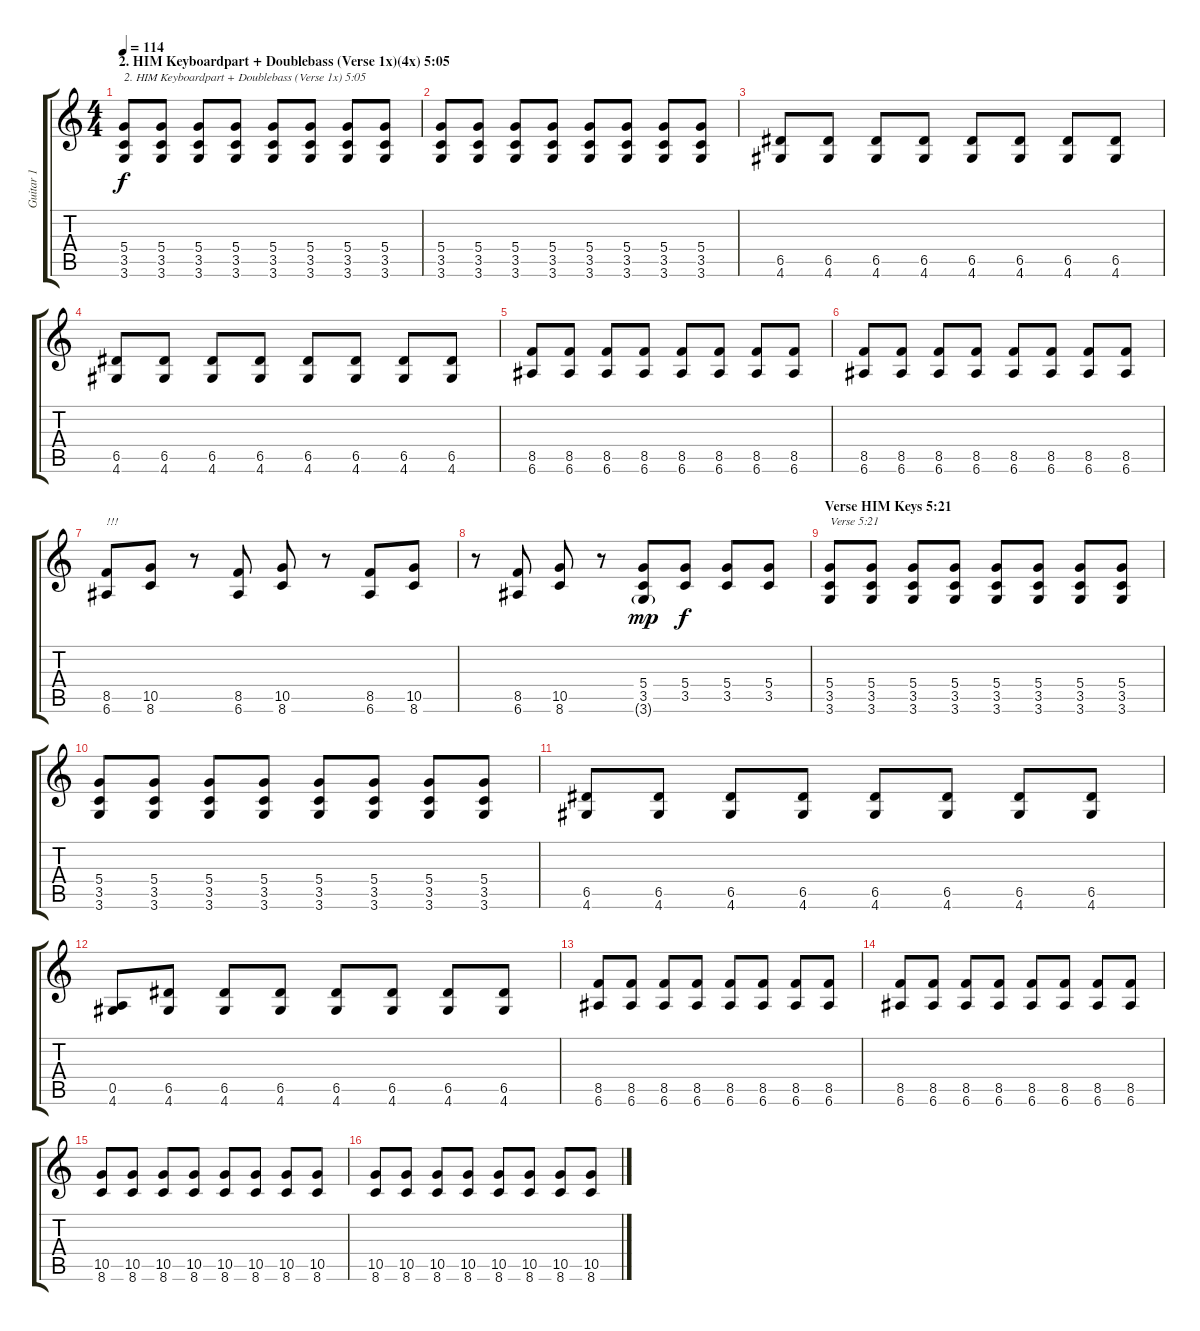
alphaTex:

\track ("Guitar 1" "Guitar 1") {instrument overdrivenguitar}
\staff {score tabs}
\tuning (E4 B3 G3 D3 A2 E2) {hide}
\ts (4 4)
\section ("" "2. HIM Keyboardpart + Doublebass (Verse 1x)(4x) 5:05")
\tempo 114
\clef g2
\ks c
(5.4 3.5 3.6).8{txt "2. HIM Keyboardpart + Doublebass (Verse 1x) 5:05" dy f} (5.4 3.5 3.6).8 (5.4 3.5 3.6).8 (5.4 3.5 3.6).8 (5.4 3.5 3.6).8 (5.4 3.5 3.6).8 (5.4 3.5 3.6).8 (5.4 3.5 3.6).8 |
(5.4 3.5 3.6).8 (5.4 3.5 3.6).8 (5.4 3.5 3.6).8 (5.4 3.5 3.6).8 (5.4 3.5 3.6).8 (5.4 3.5 3.6).8 (5.4 3.5 3.6).8 (5.4 3.5 3.6).8 |
(6.5 4.6).8 (6.5 4.6).8 (6.5 4.6).8 (6.5 4.6).8 (6.5 4.6).8 (6.5 4.6).8 (6.5 4.6).8 (6.5 4.6).8 |
(6.5 4.6).8 (6.5 4.6).8 (6.5 4.6).8 (6.5 4.6).8 (6.5 4.6).8 (6.5 4.6).8 (6.5 4.6).8 (6.5 4.6).8 |
(8.5 6.6).8 (8.5 6.6).8 (8.5 6.6).8 (8.5 6.6).8 (8.5 6.6).8 (8.5 6.6).8 (8.5 6.6).8 (8.5 6.6).8 |
(8.5 6.6).8 (8.5 6.6).8 (8.5 6.6).8 (8.5 6.6).8 (8.5 6.6).8 (8.5 6.6).8 (8.5 6.6).8 (8.5 6.6).8 |
(8.5 6.6).8{txt "!!!"} (10.5 8.6).8 r.8 (8.5 6.6).8 (10.5 8.6).8 r.8 (8.5 6.6).8 (10.5 8.6).8 |
r.8 (8.5 6.6).8 (10.5 8.6).8 r.8 (5.4 3.5 3.6{g}).8{dy mp} (5.4 3.5).8{dy f} (5.4 3.5).8 (5.4 3.5).8 |
\section ("" "Verse HIM Keys 5:21")
(5.4 3.5 3.6).8{txt "Verse 5:21"} (5.4 3.5 3.6).8 (5.4 3.5 3.6).8 (5.4 3.5 3.6).8 (5.4 3.5 3.6).8 (5.4 3.5 3.6).8 (5.4 3.5 3.6).8 (5.4 3.5 3.6).8 |
(5.4 3.5 3.6).8 (5.4 3.5 3.6).8 (5.4 3.5 3.6).8 (5.4 3.5 3.6).8 (5.4 3.5 3.6).8 (5.4 3.5 3.6).8 (5.4 3.5 3.6).8 (5.4 3.5 3.6).8 |
(6.5 4.6).8 (6.5 4.6).8 (6.5 4.6).8 (6.5 4.6).8 (6.5 4.6).8 (6.5 4.6).8 (6.5 4.6).8 (6.5 4.6).8 |
(0.5 4.6).8 (6.5 4.6).8 (6.5 4.6).8 (6.5 4.6).8 (6.5 4.6).8 (6.5 4.6).8 (6.5 4.6).8 (6.5 4.6).8 |
(8.5 6.6).8 (8.5 6.6).8 (8.5 6.6).8 (8.5 6.6).8 (8.5 6.6).8 (8.5 6.6).8 (8.5 6.6).8 (8.5 6.6).8 |
(8.5 6.6).8 (8.5 6.6).8 (8.5 6.6).8 (8.5 6.6).8 (8.5 6.6).8 (8.5 6.6).8 (8.5 6.6).8 (8.5 6.6).8 |
(10.5 8.6).8 (10.5 8.6).8 (10.5 8.6).8 (10.5 8.6).8 (10.5 8.6).8 (10.5 8.6).8 (10.5 8.6).8 (10.5 8.6).8 |
(10.5 8.6).8 (10.5 8.6).8 (10.5 8.6).8 (10.5 8.6).8 (10.5 8.6).8 (10.5 8.6).8 (10.5 8.6).8 (10.5 8.6).8
